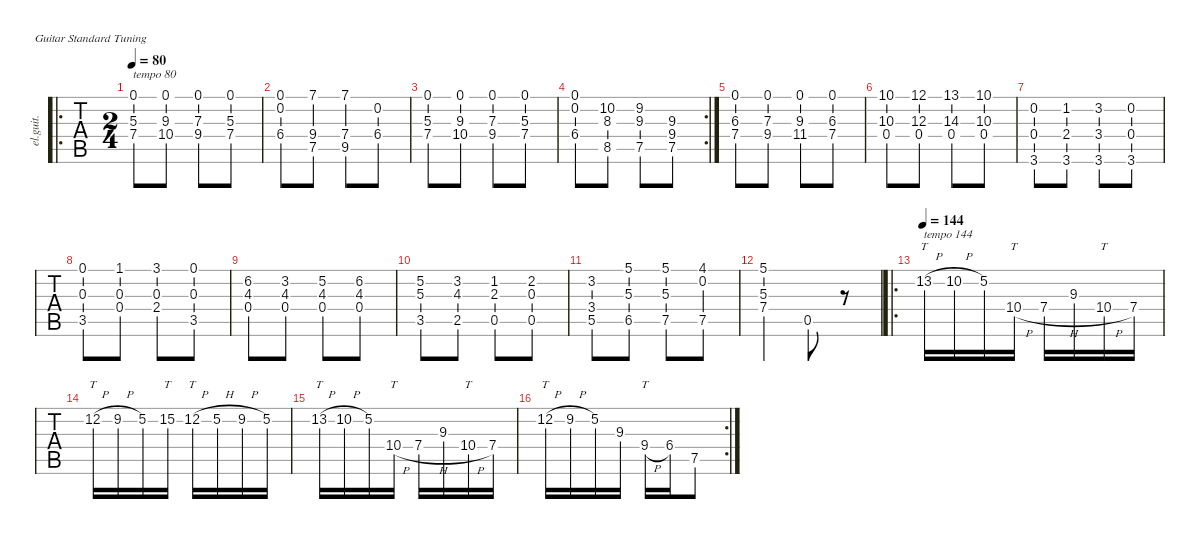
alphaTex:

\defaultSystemsLayout 4
\hideDynamics
\bracketExtendMode nobrackets
\otherSystemsTrackNameOrientation horizontal
\track ("Guitar" "el.guit.") {instrument electricguitarclean}
\staff {tabs}
\tuning (E4 B3 G3 D3 A2 E2)
\ro
\ts (2 4)
\tempo 80
\clef g2
\ks c
(0.1 5.3 7.4).8{txt "tempo 80" dy f beam Down} (0.1 9.3 10.4).8{beam Down} (0.1 7.3 9.4).8{beam Down} (0.1 5.3 7.4).8{beam Down} |
(0.1 0.2 6.4{acc #}).8{beam Down} (7.1 9.4 7.5).8{beam Down} (7.1 7.4 9.5{acc #}).8{beam Up} (0.2 6.4{acc #}).8{beam Up} |
(0.1 5.3 7.4).8{beam Down} (0.1 9.3 10.4).8{beam Down} (0.1 7.3 9.4).8{beam Down} (0.1 5.3 7.4).8{beam Down} |
\rc 2
(0.1 0.2 6.4{acc #}).8{beam Down} (10.2 8.3{acc #} 8.5).8{beam Down} (9.2{acc #} 9.3 7.5).8{beam Down} (9.3 9.4 7.5).8{beam Down} |
(0.1 6.3{acc #} 7.4).8{beam Down} (0.1 7.3 9.4).8{beam Down} (0.1 9.3 11.4{acc #}).8{beam Down} (0.1 6.3{acc #} 7.4).8{beam Down} |
(10.1 10.3 0.4).8{beam Down} (12.1 12.3 0.4).8{beam Down} (13.1 14.3 0.4).8{beam Down} (10.1 10.3 0.4).8{beam Down} |
(0.2 0.4 3.6).8{beam Up} (1.2 2.4 3.6).8{beam Up} (3.2 3.4 3.6).8{beam Up} (0.2 0.4 3.6).8{beam Up} |
(0.1 0.3 3.5).8{beam Up} (1.1 0.3 0.4).8{beam Up} (3.1 0.3 2.4).8{beam Up} (0.1 0.3 3.5).8{beam Up} |
(6.2 4.3 0.4).8{beam Up} (3.2 4.3 0.4).8{beam Up} (5.2 4.3 0.4).8{beam Up} (6.2 4.3 0.4).8{beam Up} |
(5.2 5.3 3.5).8{beam Up} (3.2 4.3 2.5).8{beam Up} (1.2 2.3 0.5).8{beam Up} (2.2{acc #} 0.3 0.5).8{beam Up} |
(3.2 3.4 5.5).8{beam Down} (5.1 5.3 6.5{acc #}).8{beam Down} (5.1 5.3 7.5).8{beam Down} (4.1{acc #} 0.2 7.5).8{beam Down} |
(5.1 5.3 7.4).4{beam Down} 0.5.8{beam Up} r.8{beam Up} |
\ro
\tempo 144
13.2{h}.16{tt txt "tempo 144" beam Down} 10.2{h}.16{beam Down} 5.2.16{beam Down} 10.4{h}.16{tt beam Down} 7.4{h}.16{beam Down} 9.3.16{beam Down} 10.4{h}.16{tt beam Down} 7.4.16{beam Down} |
12.2{h}.16{tt beam Down} 9.2{h acc #}.16{beam Down} 5.2.16{beam Down} 15.2.16{tt beam Down} 12.2{h}.16{tt beam Down} 5.2{h}.16{beam Down} 9.2{h acc #}.16{beam Down} 5.2.16{beam Down} |
13.2{h}.16{tt beam Down} 10.2{h}.16{beam Down} 5.2.16{beam Down} 10.4{h}.16{tt beam Down} 7.4{h}.16{beam Down} 9.3.16{beam Down} 10.4{h}.16{tt beam Down} 7.4.16{beam Down} |
\rc 2
12.2{h}.16{tt beam Down} 9.2{h acc #}.16{beam Down} 5.2.16{beam Down} 9.3.16{beam Down} 9.4{h}.16{tt beam Up} 6.4{acc #}.16{beam Up} 7.5.8{beam Up}
